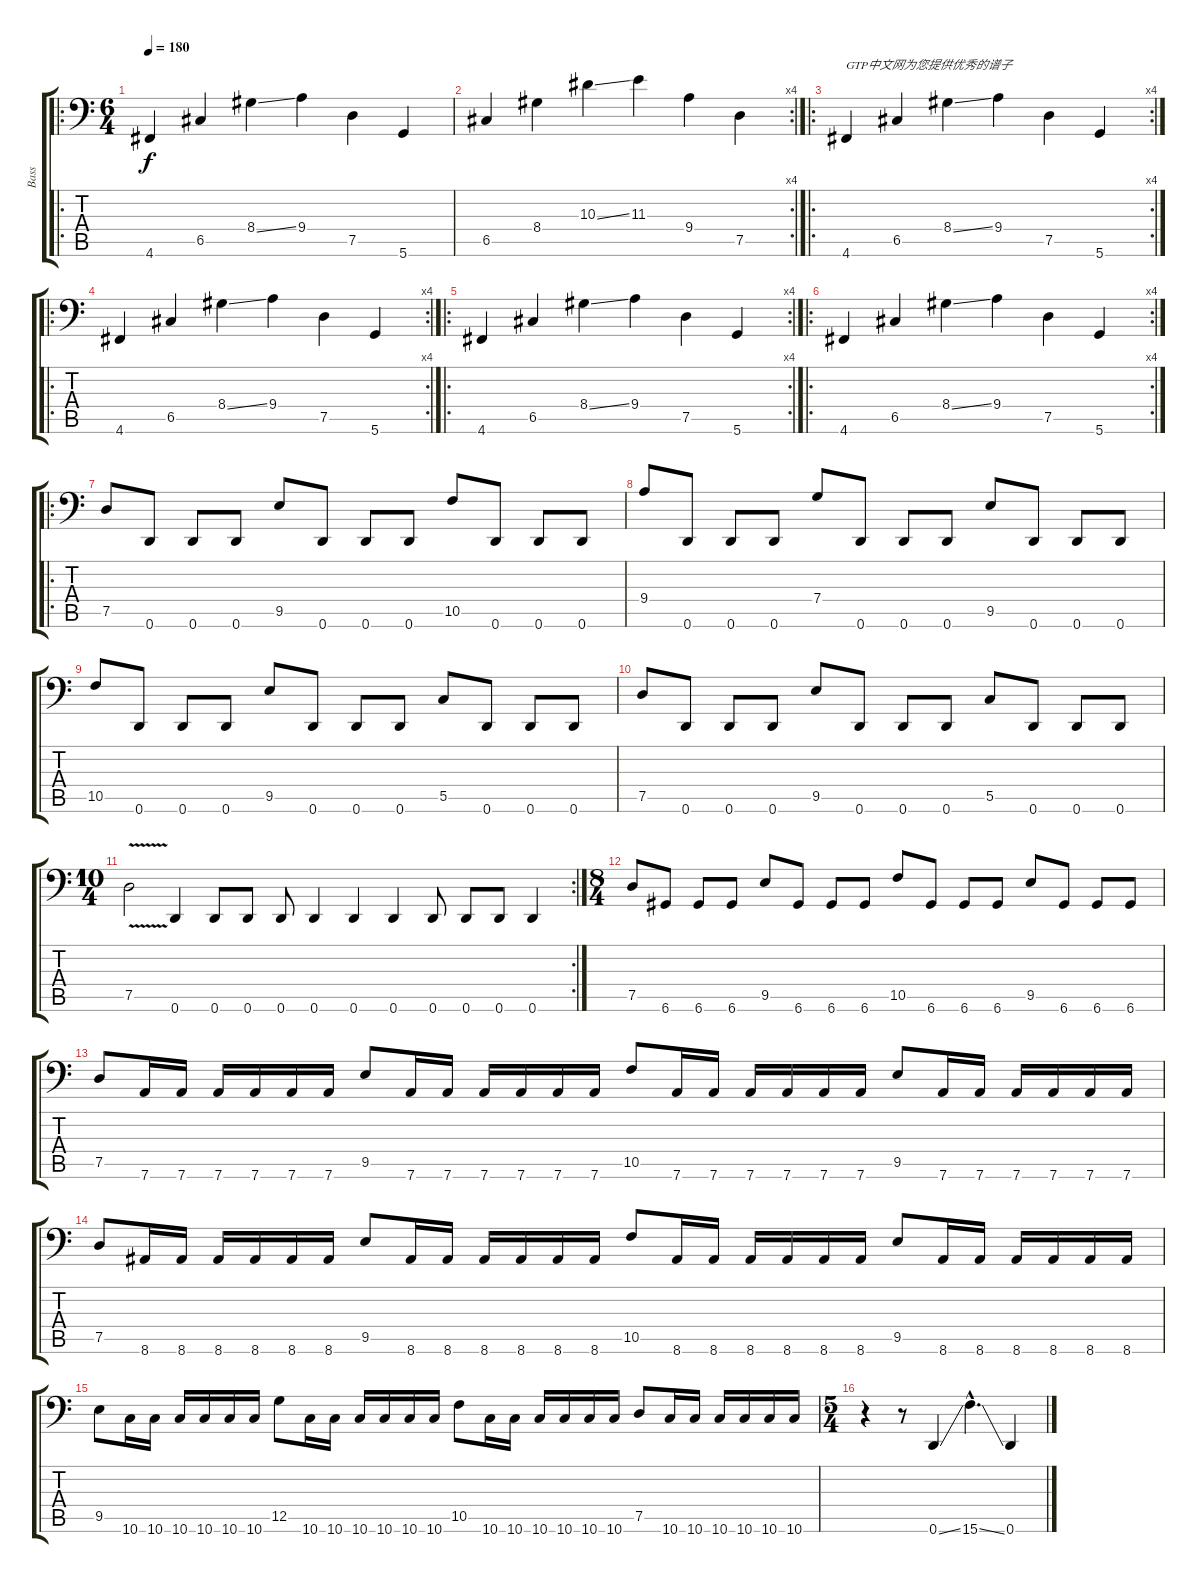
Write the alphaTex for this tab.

\track ("Bass" "Bass") {instrument electricbassfinger}
\staff {score tabs}
\tuning (D3 A2 F2 C2 G1 D1) {hide}
\ro
\ts (6 4)
\tempo 180
\clef f4
\ks c
4.6.4{dy f instrument electricbassfinger} 6.5.4 8.4{ss}.4 9.4.4 7.5.4 5.6.4 |
\rc 4
6.5.4 8.4.4 10.3{ss}.4 11.3.4 9.4.4 7.5.4 |
\ro
\rc 4
4.6.4{txt "GTP中文网为您提供优秀的谱子"} 6.5.4 8.4{ss}.4 9.4.4 7.5.4 5.6.4 |
\ro
\rc 4
4.6.4 6.5.4 8.4{ss}.4 9.4.4 7.5.4 5.6.4 |
\ro
\rc 4
4.6.4 6.5.4 8.4{ss}.4 9.4.4 7.5.4 5.6.4 |
\ro
\rc 4
4.6.4 6.5.4 8.4{ss}.4 9.4.4 7.5.4 5.6.4 |
\ro
7.5.8 0.6.8 0.6.8 0.6.8 9.5.8 0.6.8 0.6.8 0.6.8 10.5.8 0.6.8 0.6.8 0.6.8 |
9.4.8 0.6.8 0.6.8 0.6.8 7.4.8 0.6.8 0.6.8 0.6.8 9.5.8 0.6.8 0.6.8 0.6.8 |
10.5.8 0.6.8 0.6.8 0.6.8 9.5.8 0.6.8 0.6.8 0.6.8 5.5.8 0.6.8 0.6.8 0.6.8 |
7.5.8 0.6.8 0.6.8 0.6.8 9.5.8 0.6.8 0.6.8 0.6.8 5.5.8 0.6.8 0.6.8 0.6.8 |
\rc 2
\ts (10 4)
7.5{v}.2 0.6.4 0.6.8 0.6.8 0.6.8 0.6.4 0.6.4 0.6.4 0.6.8 0.6.8 0.6.8 0.6.4 |
\ts (8 4)
7.5.8 6.6.8 6.6.8 6.6.8 9.5.8 6.6.8 6.6.8 6.6.8 10.5.8 6.6.8 6.6.8 6.6.8 9.5.8 6.6.8 6.6.8 6.6.8 |
7.5.8 7.6.16 7.6.16 7.6.16 7.6.16 7.6.16 7.6.16 9.5.8 7.6.16 7.6.16 7.6.16 7.6.16 7.6.16 7.6.16 10.5.8 7.6.16 7.6.16 7.6.16 7.6.16 7.6.16 7.6.16 9.5.8 7.6.16 7.6.16 7.6.16 7.6.16 7.6.16 7.6.16 |
7.5.8 8.6.16 8.6.16 8.6.16 8.6.16 8.6.16 8.6.16 9.5.8 8.6.16 8.6.16 8.6.16 8.6.16 8.6.16 8.6.16 10.5.8 8.6.16 8.6.16 8.6.16 8.6.16 8.6.16 8.6.16 9.5.8 8.6.16 8.6.16 8.6.16 8.6.16 8.6.16 8.6.16 |
9.5.8 10.6.16 10.6.16 10.6.16 10.6.16 10.6.16 10.6.16 12.5.8 10.6.16 10.6.16 10.6.16 10.6.16 10.6.16 10.6.16 10.5.8 10.6.16 10.6.16 10.6.16 10.6.16 10.6.16 10.6.16 7.5.8 10.6.16 10.6.16 10.6.16 10.6.16 10.6.16 10.6.16 |
\ts (5 4)
r.4 r.8 0.6{ss}.4 15.6{ss hac}.4{d} 0.6.4
